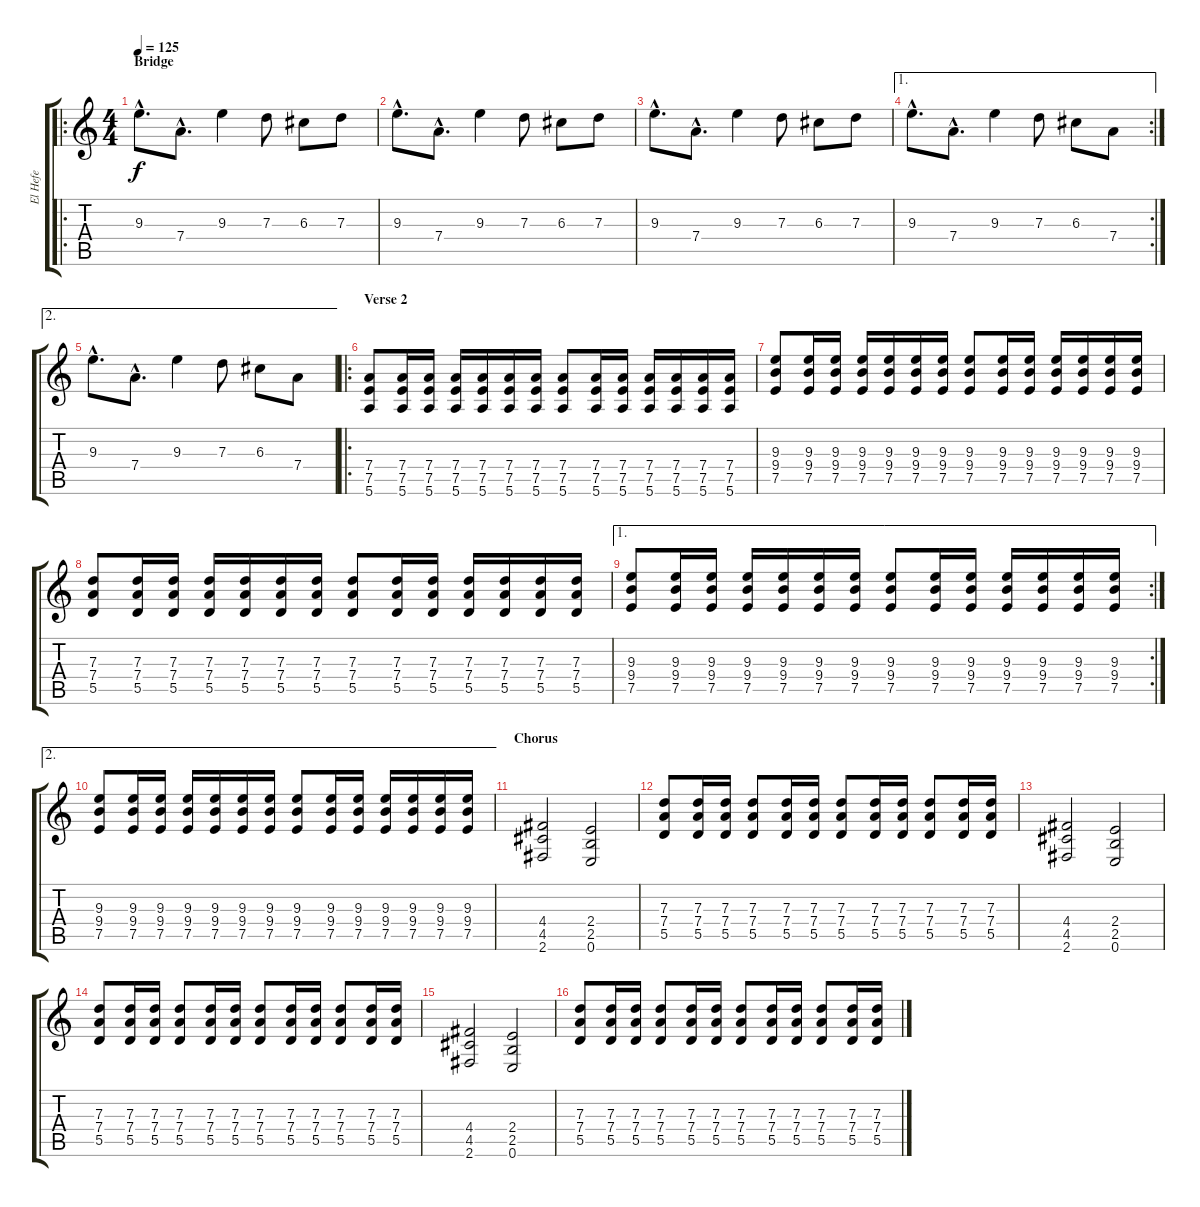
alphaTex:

\track ("El Hefe" "El Hefe") {instrument overdrivenguitar}
\staff {score tabs}
\tuning (E4 B3 G3 D3 A2 E2) {hide}
\ro
\ts (4 4)
\section ("" "Bridge")
\tempo 125
\clef g2
\ks c
9.3{hac}.8{d dy f volume 16} 7.4{hac}.8{d} 9.3.4 7.3.8 6.3.8 7.3.8 |
9.3{hac}.8{d} 7.4{hac}.8{d} 9.3.4 7.3.8 6.3.8 7.3.8 |
9.3{hac}.8{d} 7.4{hac}.8{d} 9.3.4 7.3.8 6.3.8 7.3.8 |
\ae 1
\rc 2
9.3{hac}.8{d} 7.4{hac}.8{d} 9.3.4 7.3.8 6.3.8 7.4.8 |
\ae 2
9.3{hac}.8{d} 7.4{hac}.8{d} 9.3.4 7.3.8 6.3.8 7.4.8 |
\ro
\section ("" "Verse 2")
(7.4 7.5 5.6).8{volume 13} (7.4 7.5 5.6).16 (7.4 7.5 5.6).16 (7.4 7.5 5.6).16 (7.4 7.5 5.6).16 (7.4 7.5 5.6).16 (7.4 7.5 5.6).16 (7.4 7.5 5.6).8 (7.4 7.5 5.6).16 (7.4 7.5 5.6).16 (7.4 7.5 5.6).16 (7.4 7.5 5.6).16 (7.4 7.5 5.6).16 (7.4 7.5 5.6).16 |
(9.3 9.4 7.5).8 (9.3 9.4 7.5).16 (9.3 9.4 7.5).16 (9.3 9.4 7.5).16 (9.3 9.4 7.5).16 (9.3 9.4 7.5).16 (9.3 9.4 7.5).16 (9.3 9.4 7.5).8 (9.3 9.4 7.5).16 (9.3 9.4 7.5).16 (9.3 9.4 7.5).16 (9.3 9.4 7.5).16 (9.3 9.4 7.5).16 (9.3 9.4 7.5).16 |
(7.3 7.4 5.5).8 (7.3 7.4 5.5).16 (7.3 7.4 5.5).16 (7.3 7.4 5.5).16 (7.3 7.4 5.5).16 (7.3 7.4 5.5).16 (7.3 7.4 5.5).16 (7.3 7.4 5.5).8 (7.3 7.4 5.5).16 (7.3 7.4 5.5).16 (7.3 7.4 5.5).16 (7.3 7.4 5.5).16 (7.3 7.4 5.5).16 (7.3 7.4 5.5).16 |
\ae 1
\rc 2
(9.3 9.4 7.5).8 (9.3 9.4 7.5).16 (9.3 9.4 7.5).16 (9.3 9.4 7.5).16 (9.3 9.4 7.5).16 (9.3 9.4 7.5).16 (9.3 9.4 7.5).16 (9.3 9.4 7.5).8 (9.3 9.4 7.5).16 (9.3 9.4 7.5).16 (9.3 9.4 7.5).16 (9.3 9.4 7.5).16 (9.3 9.4 7.5).16 (9.3 9.4 7.5).16 |
\ae 2
(9.3 9.4 7.5).8 (9.3 9.4 7.5).16 (9.3 9.4 7.5).16 (9.3 9.4 7.5).16 (9.3 9.4 7.5).16 (9.3 9.4 7.5).16 (9.3 9.4 7.5).16 (9.3 9.4 7.5).8 (9.3 9.4 7.5).16 (9.3 9.4 7.5).16 (9.3 9.4 7.5).16 (9.3 9.4 7.5).16 (9.3 9.4 7.5).16 (9.3 9.4 7.5).16 |
\section ("" "Chorus")
(4.4 4.5 2.6).2 (2.4 2.5 0.6).2 |
(7.3 7.4 5.5).8 (7.3 7.4 5.5).16 (7.3 7.4 5.5).16 (7.3 7.4 5.5).8 (7.3 7.4 5.5).16 (7.3 7.4 5.5).16 (7.3 7.4 5.5).8 (7.3 7.4 5.5).16 (7.3 7.4 5.5).16 (7.3 7.4 5.5).8 (7.3 7.4 5.5).16 (7.3 7.4 5.5).16 |
(4.4 4.5 2.6).2 (2.4 2.5 0.6).2 |
(7.3 7.4 5.5).8 (7.3 7.4 5.5).16 (7.3 7.4 5.5).16 (7.3 7.4 5.5).8 (7.3 7.4 5.5).16 (7.3 7.4 5.5).16 (7.3 7.4 5.5).8 (7.3 7.4 5.5).16 (7.3 7.4 5.5).16 (7.3 7.4 5.5).8 (7.3 7.4 5.5).16 (7.3 7.4 5.5).16 |
(4.4 4.5 2.6).2 (2.4 2.5 0.6).2 |
(7.3 7.4 5.5).8 (7.3 7.4 5.5).16 (7.3 7.4 5.5).16 (7.3 7.4 5.5).8 (7.3 7.4 5.5).16 (7.3 7.4 5.5).16 (7.3 7.4 5.5).8 (7.3 7.4 5.5).16 (7.3 7.4 5.5).16 (7.3 7.4 5.5).8 (7.3 7.4 5.5).16 (7.3 7.4 5.5).16
